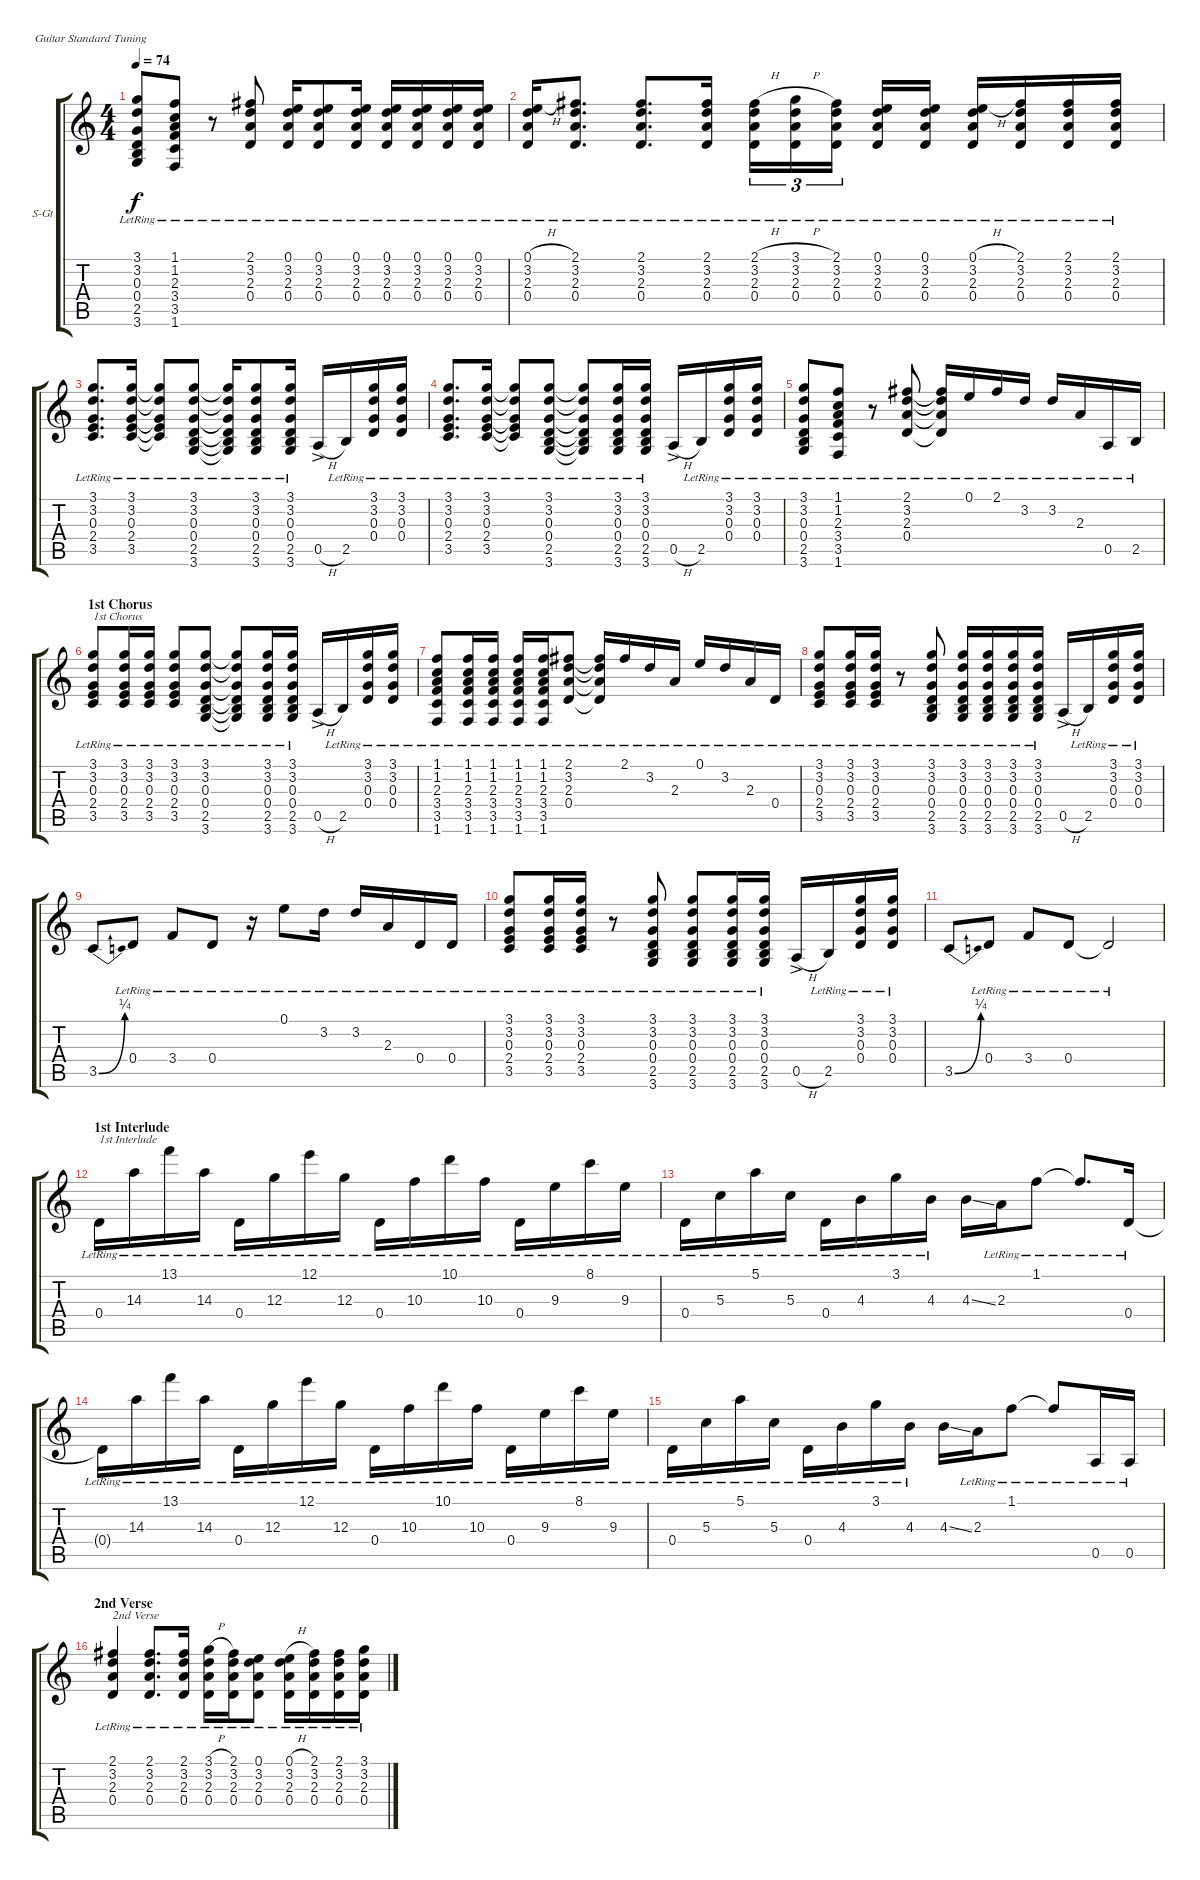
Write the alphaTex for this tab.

\bracketExtendMode groupsimilarinstruments
\firstSystemTrackNameOrientation horizontal
\otherSystemsTrackNameOrientation horizontal
\track ("12 String Acoustic" "S-Gt") {instrument acousticguitarsteel}
\staff {score tabs}
\tuning (E4 B3 G3 D3 A2 E2)
\ts (4 4)
\tempo 74
\clef g2
\ks c
(3.1{lr} 3.2{lr} 0.3{lr} 0.4{lr} 2.5{lr} 3.6{lr}).8{dy f} (1.1{lr} 1.2{lr} 2.3{lr} 3.4{lr} 3.5{lr} 1.6{lr}).8 r.8 (2.1{lr} 3.2{lr} 2.3{lr} 0.4{lr}).8 (0.1{lr} 3.2{lr} 2.3{lr} 0.4{lr}).16 (0.1{lr} 3.2{lr} 2.3{lr} 0.4{lr}).8 (0.1{lr} 3.2{lr} 2.3{lr} 0.4{lr}).16 (0.1{lr} 3.2{lr} 2.3{lr} 0.4{lr}).16 (0.1{lr} 3.2{lr} 2.3{lr} 0.4{lr}).16 (0.1{lr} 3.2{lr} 2.3{lr} 0.4{lr}).16 (0.1{lr} 3.2{lr} 2.3{lr} 0.4{lr}).16 |
(0.1{h} 3.2{lr} 2.3{lr} 0.4{lr}).16 (2.1{lr} 3.2{lr} 2.3{lr} 0.4{lr}).8{d} (2.1{lr} 3.2{lr} 2.3{lr} 0.4{lr}).8{d} (2.1{lr} 3.2{lr} 2.3{lr} 0.4{lr}).16 (2.1{h} 3.2{lr} 2.3{lr} 0.4{lr}).16{tu (3 2)} (3.1{h} 3.2{lr} 2.3{lr} 0.4{lr}).16{tu (3 2)} (2.1{lr} 3.2{lr} 2.3{lr} 0.4{lr}).16{tu (3 2)} (0.1{lr} 3.2{lr} 2.3{lr} 0.4{lr}).16 (0.1{lr} 3.2{lr} 2.3{lr} 0.4{lr}).16 (0.1{h} 3.2{lr} 2.3{lr} 0.4{lr}).16 (2.1{lr} 3.2{lr} 2.3{lr} 0.4{lr}).16 (2.1{lr} 3.2{lr} 2.3{lr} 0.4{lr}).16 (2.1{lr} 3.2{lr} 2.3{lr} 0.4{lr}).16 |
(3.1{lr} 3.2{lr} 0.3{lr} 2.4{lr} 3.5{lr}).8{d} (3.1{lr} 3.2{lr} 0.3{lr} 2.4{lr} 3.5{lr}).16 (3.1{lr t} 3.2{lr t} 0.3{lr t} 2.4{lr t} 3.5{lr t}).8 (3.1{lr} 3.2{lr} 0.3{lr} 0.4{lr} 2.5{lr} 3.6{lr}).8 (3.1{lr t} 3.2{lr t} 0.3{lr t} 0.4{lr t} 2.5{lr t} 3.6{lr t}).16 (3.1{lr} 3.2{lr} 0.3{lr} 0.4{lr} 2.5{lr} 3.6{lr}).8 (3.1{lr} 3.2{lr} 0.3{lr} 0.4{lr} 2.5{lr} 3.6{lr}).16 0.5{h ac}.16 2.5{lr}.16 (3.1{lr} 3.2{lr} 0.3{lr} 0.4{lr}).16 (3.1{lr} 3.2{lr} 0.3{lr} 0.4{lr}).16 |
(3.1{lr} 3.2{lr} 0.3{lr} 2.4{lr} 3.5{lr}).8{d} (3.1{lr} 3.2{lr} 0.3{lr} 2.4{lr} 3.5{lr}).16 (3.1{lr t} 3.2{lr t} 0.3{lr t} 2.4{lr t} 3.5{lr t}).8 (3.1{lr} 3.2{lr} 0.3{lr} 0.4{lr} 2.5{lr} 3.6{lr}).8 (3.1{lr t} 3.2{lr t} 0.3{lr t} 0.4{lr t} 2.5{lr t} 3.6{lr t}).8 (3.1{lr} 3.2{lr} 0.3{lr} 0.4{lr} 2.5{lr} 3.6{lr}).16 (3.1{lr} 3.2{lr} 0.3{lr} 0.4{lr} 2.5{lr} 3.6{lr}).16 0.5{h ac}.16 2.5{lr}.16 (3.1{lr} 3.2{lr} 0.3{lr} 0.4{lr}).16 (3.1{lr} 3.2{lr} 0.3{lr} 0.4{lr}).16 |
(3.1{lr} 3.2{lr} 0.3{lr} 0.4{lr} 2.5{lr} 3.6{lr}).8 (1.1{lr} 1.2{lr} 2.3{lr} 3.4{lr} 3.5{lr} 1.6{lr}).8 r.8 (2.1{lr} 3.2{lr} 2.3{lr} 0.4{lr}).8 (2.1{lr t} 3.2{lr t} 2.3{lr t} 0.4{lr t}).16 0.1{lr}.16 2.1{lr}.16 3.2{lr}.16 3.2{lr}.16 2.3{lr}.16 0.5{lr}.16 2.5{lr}.16 |
\section ("" "1st Chorus")
(3.1{lr} 3.2{lr} 0.3{lr} 2.4{lr} 3.5{lr}).8{txt "1st Chorus"} (3.1{lr} 3.2{lr} 0.3{lr} 2.4{lr} 3.5{lr}).16 (3.1{lr} 3.2{lr} 0.3{lr} 2.4{lr} 3.5{lr}).16 (3.1{lr} 3.2{lr} 0.3{lr} 2.4{lr} 3.5{lr}).8 (3.1{lr} 3.2{lr} 0.3{lr} 0.4{lr} 2.5{lr} 3.6{lr}).8 (3.1{lr t} 3.2{lr t} 0.3{lr t} 0.4{lr t} 2.5{lr t} 3.6{lr t}).8 (3.1{lr} 3.2{lr} 0.3{lr} 0.4{lr} 2.5{lr} 3.6{lr}).16 (3.1{lr} 3.2{lr} 0.3{lr} 0.4{lr} 2.5{lr} 3.6{lr}).16 0.5{h ac}.16 2.5{lr}.16 (3.1{lr} 3.2{lr} 0.3{lr} 0.4{lr}).16 (3.1{lr} 3.2{lr} 0.3{lr} 0.4{lr}).16 |
(1.1{lr} 1.2{lr} 2.3{lr} 3.4{lr} 3.5{lr} 1.6{lr}).8 (1.1{lr} 1.2{lr} 2.3{lr} 3.4{lr} 3.5{lr} 1.6{lr}).16 (1.1{lr} 1.2{lr} 2.3{lr} 3.4{lr} 3.5{lr} 1.6{lr}).16 (1.1{lr} 1.2{lr} 2.3{lr} 3.4{lr} 3.5{lr} 1.6{lr}).16 (1.1{lr} 1.2{lr} 2.3{lr} 3.4{lr} 3.5{lr} 1.6{lr}).16 (2.1{lr} 3.2{lr} 2.3{lr} 0.4{lr}).8 (2.1{lr t} 3.2{lr t} 2.3{lr t} 0.4{lr t}).16 2.1{lr}.16 3.2{lr}.16 2.3{lr}.16 0.1{lr}.16 3.2{lr}.16 2.3{lr}.16 0.4{lr}.16 |
(3.1{lr} 3.2{lr} 0.3{lr} 2.4{lr} 3.5{lr}).8 (3.1{lr} 3.2{lr} 0.3{lr} 2.4{lr} 3.5{lr}).16 (3.1{lr} 3.2{lr} 0.3{lr} 2.4{lr} 3.5{lr}).16 r.8 (3.1{lr} 3.2{lr} 0.3{lr} 0.4{lr} 2.5{lr} 3.6{lr}).8 (3.1{lr} 3.2{lr} 0.3{lr} 0.4{lr} 2.5{lr} 3.6{lr}).16 (3.1{lr} 3.2{lr} 0.3{lr} 0.4{lr} 2.5{lr} 3.6{lr}).16 (3.1{lr} 3.2{lr} 0.3{lr} 0.4{lr} 2.5{lr} 3.6{lr}).16 (3.1{lr} 3.2{lr} 0.3{lr} 0.4{lr} 2.5{lr} 3.6{lr}).16 0.5{h ac}.16 2.5{lr}.16 (3.1{lr} 3.2{lr} 0.3{lr} 0.4{lr}).16 (3.1{lr} 3.2{lr} 0.3{lr} 0.4{lr}).16 |
3.5{be (bend 0 0 60 1)}.8 0.4{lr}.8 3.4{lr}.8 0.4{lr}.8 r.16 0.1{lr}.8 3.2{lr}.16 3.2{lr}.16 2.3{lr}.16 0.4{lr}.16 0.4{lr}.16 |
(3.1{lr} 3.2{lr} 0.3{lr} 2.4{lr} 3.5{lr}).8 (3.1{lr} 3.2{lr} 0.3{lr} 2.4{lr} 3.5{lr}).16 (3.1{lr} 3.2{lr} 0.3{lr} 2.4{lr} 3.5{lr}).16 r.8 (3.1{lr} 3.2{lr} 0.3{lr} 0.4{lr} 2.5{lr} 3.6{lr}).8 (3.1{lr} 3.2{lr} 0.3{lr} 0.4{lr} 2.5{lr} 3.6{lr}).8 (3.1{lr} 3.2{lr} 0.3{lr} 0.4{lr} 2.5{lr} 3.6{lr}).16 (3.1{lr} 3.2{lr} 0.3{lr} 0.4{lr} 2.5{lr} 3.6{lr}).16 0.5{h ac}.16 2.5{lr}.16 (3.1{lr} 3.2{lr} 0.3{lr} 0.4{lr}).16 (3.1{lr} 3.2{lr} 0.3{lr} 0.4{lr}).16 |
3.5{be (bend 0 0 60 1)}.8 0.4{lr}.8 3.4{lr}.8 0.4{lr}.8 0.4{lr t}.2 |
\section ("" "1st Interlude")
0.4{lr}.16{txt "1st Interlude"} 14.3{lr}.16 13.1{lr}.16 14.3{lr}.16 0.4{lr}.16 12.3{lr}.16 12.1{lr}.16 12.3{lr}.16 0.4{lr}.16 10.3{lr}.16 10.1{lr}.16 10.3{lr}.16 0.4{lr}.16 9.3{lr}.16 8.1{lr}.16 9.3{lr}.16 |
0.4{lr}.16 5.3{lr}.16 5.1{lr}.16 5.3{lr}.16 0.4{lr}.16 4.3{lr}.16 3.1{lr}.16 4.3{lr}.16 4.3{ss}.16 2.3{lr}.16 1.1{lr}.8 1.1{lr t}.8{d} 0.4{lr}.16 |
0.4{lr t}.16 14.3{lr}.16 13.1{lr}.16 14.3{lr}.16 0.4{lr}.16 12.3{lr}.16 12.1{lr}.16 12.3{lr}.16 0.4{lr}.16 10.3{lr}.16 10.1{lr}.16 10.3{lr}.16 0.4{lr}.16 9.3{lr}.16 8.1{lr}.16 9.3{lr}.16 |
0.4{lr}.16 5.3{lr}.16 5.1{lr}.16 5.3{lr}.16 0.4{lr}.16 4.3{lr}.16 3.1{lr}.16 4.3{lr}.16 4.3{ss}.16 2.3{lr}.16 1.1{lr}.8 1.1{lr t}.8 0.5{lr}.16 0.5{lr}.16 |
\section ("" "2nd Verse")
(2.1{lr} 3.2{lr} 2.3{lr} 0.4{lr}).4{txt "2nd Verse"} (2.1{lr} 3.2{lr} 2.3{lr} 0.4{lr}).8{d} (2.1{lr} 3.2{lr} 2.3{lr} 0.4{lr}).16 (3.1{h} 3.2{lr} 2.3{lr} 0.4{lr}).16 (2.1{lr} 3.2{lr} 2.3{lr} 0.4{lr}).16 (0.1{lr} 3.2{lr} 2.3{lr} 0.4{lr}).8 (0.1{h} 3.2{lr} 2.3{lr} 0.4{lr}).16 (2.1{lr} 3.2{lr} 2.3{lr} 0.4{lr}).16 (2.1{lr} 3.2{lr} 2.3{lr} 0.4{lr}).16 (3.1{lr} 3.2{lr} 2.3{lr} 0.4{lr}).16
